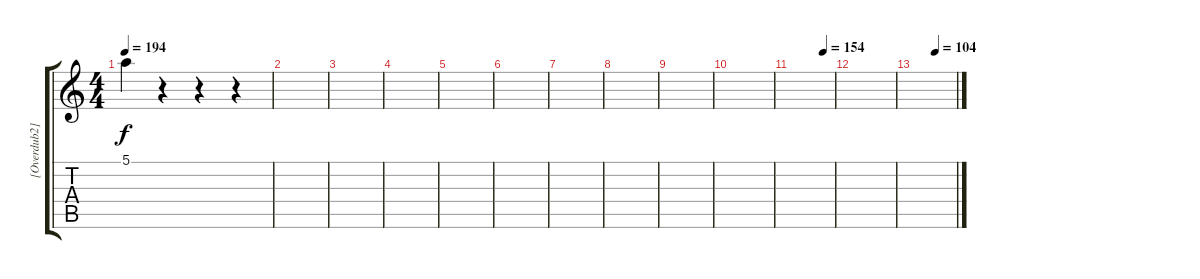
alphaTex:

\track ("[Overdub2]" "[Overdub2]") {instrument distortionguitar}
\staff {score tabs}
\tuning (E4 B3 G3 D3 A2 E2) {hide}
\ts (4 4)
\tempo 194
\clef g2
\ks c
5.1{t}.4{dy f} r.4 r.4 r.4 |
|
|
|
|
|
|
|
|
|
\tempo (154 0.75)
|
|
\tempo (104 0.5)
